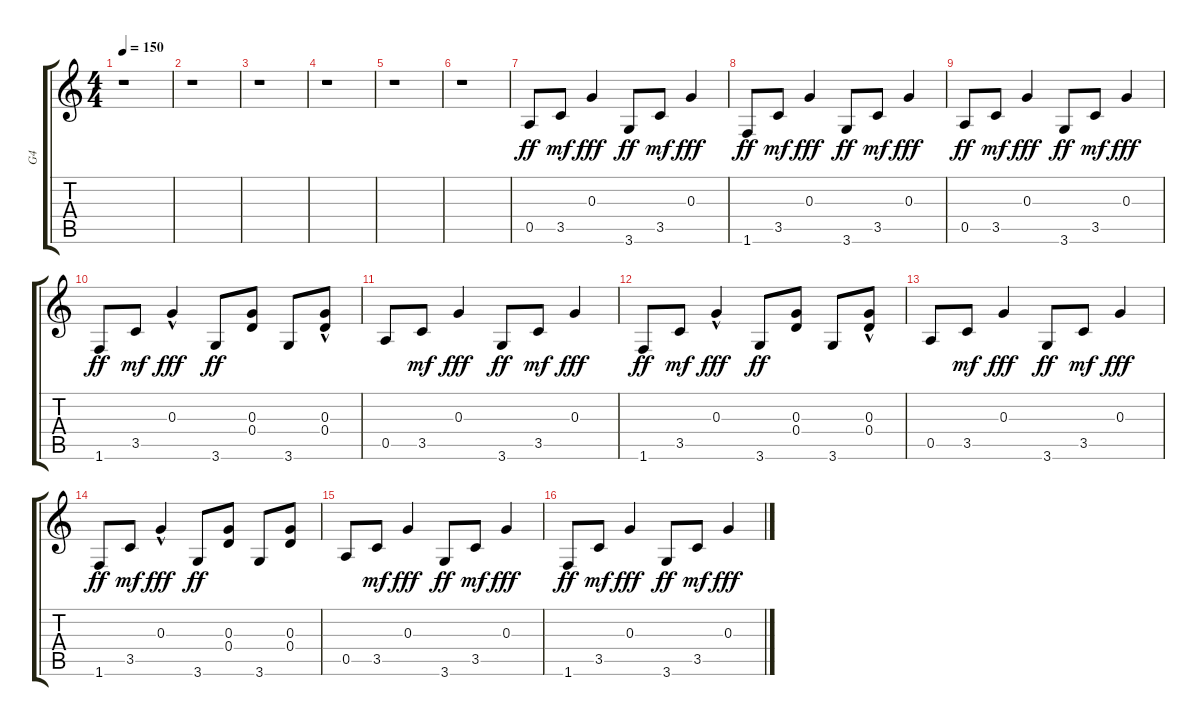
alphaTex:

\track ("G4" "G4") {instrument overdrivenguitar}
\staff {score tabs}
\tuning (E4 B3 G3 D3 A2 E2) {hide}
\ts (4 4)
\tempo 150
\clef g2
\ks c
r.1{dy ff} |
r.1 |
r.1 |
r.1 |
r.1 |
r.1 |
0.5.8 3.5.8{dy mf} 0.3.4{dy fff} 3.6.8{dy ff} 3.5.8{dy mf} 0.3.4{dy fff} |
1.6.8{dy ff} 3.5.8{dy mf} 0.3.4{dy fff} 3.6.8{dy ff} 3.5.8{dy mf} 0.3.4{dy fff} |
0.5.8{dy ff} 3.5.8{dy mf} 0.3.4{dy fff} 3.6.8{dy ff} 3.5.8{dy mf} 0.3.4{dy fff} |
1.6.8{dy ff} 3.5.8{dy mf} 0.3{hac}.4{dy fff} 3.6.8{dy ff} (0.3 0.4).8 3.6.8 (0.3{hac} 0.4).8 |
0.5.8 3.5.8{dy mf} 0.3.4{dy fff} 3.6.8{dy ff} 3.5.8{dy mf} 0.3.4{dy fff} |
1.6.8{dy ff} 3.5.8{dy mf} 0.3{hac}.4{dy fff} 3.6.8{dy ff} (0.3 0.4).8 3.6.8 (0.3{hac} 0.4).8 |
0.5.8 3.5.8{dy mf} 0.3.4{dy fff} 3.6.8{dy ff} 3.5.8{dy mf} 0.3.4{dy fff} |
1.6.8{dy ff} 3.5.8{dy mf} 0.3{hac}.4{dy fff} 3.6.8{dy ff} (0.3 0.4).8 3.6.8 (0.3 0.4).8 |
0.5.8 3.5.8{dy mf} 0.3.4{dy fff} 3.6.8{dy ff} 3.5.8{dy mf} 0.3.4{dy fff} |
1.6.8{dy ff} 3.5.8{dy mf} 0.3.4{dy fff} 3.6.8{dy ff} 3.5.8{dy mf} 0.3.4{dy fff}
